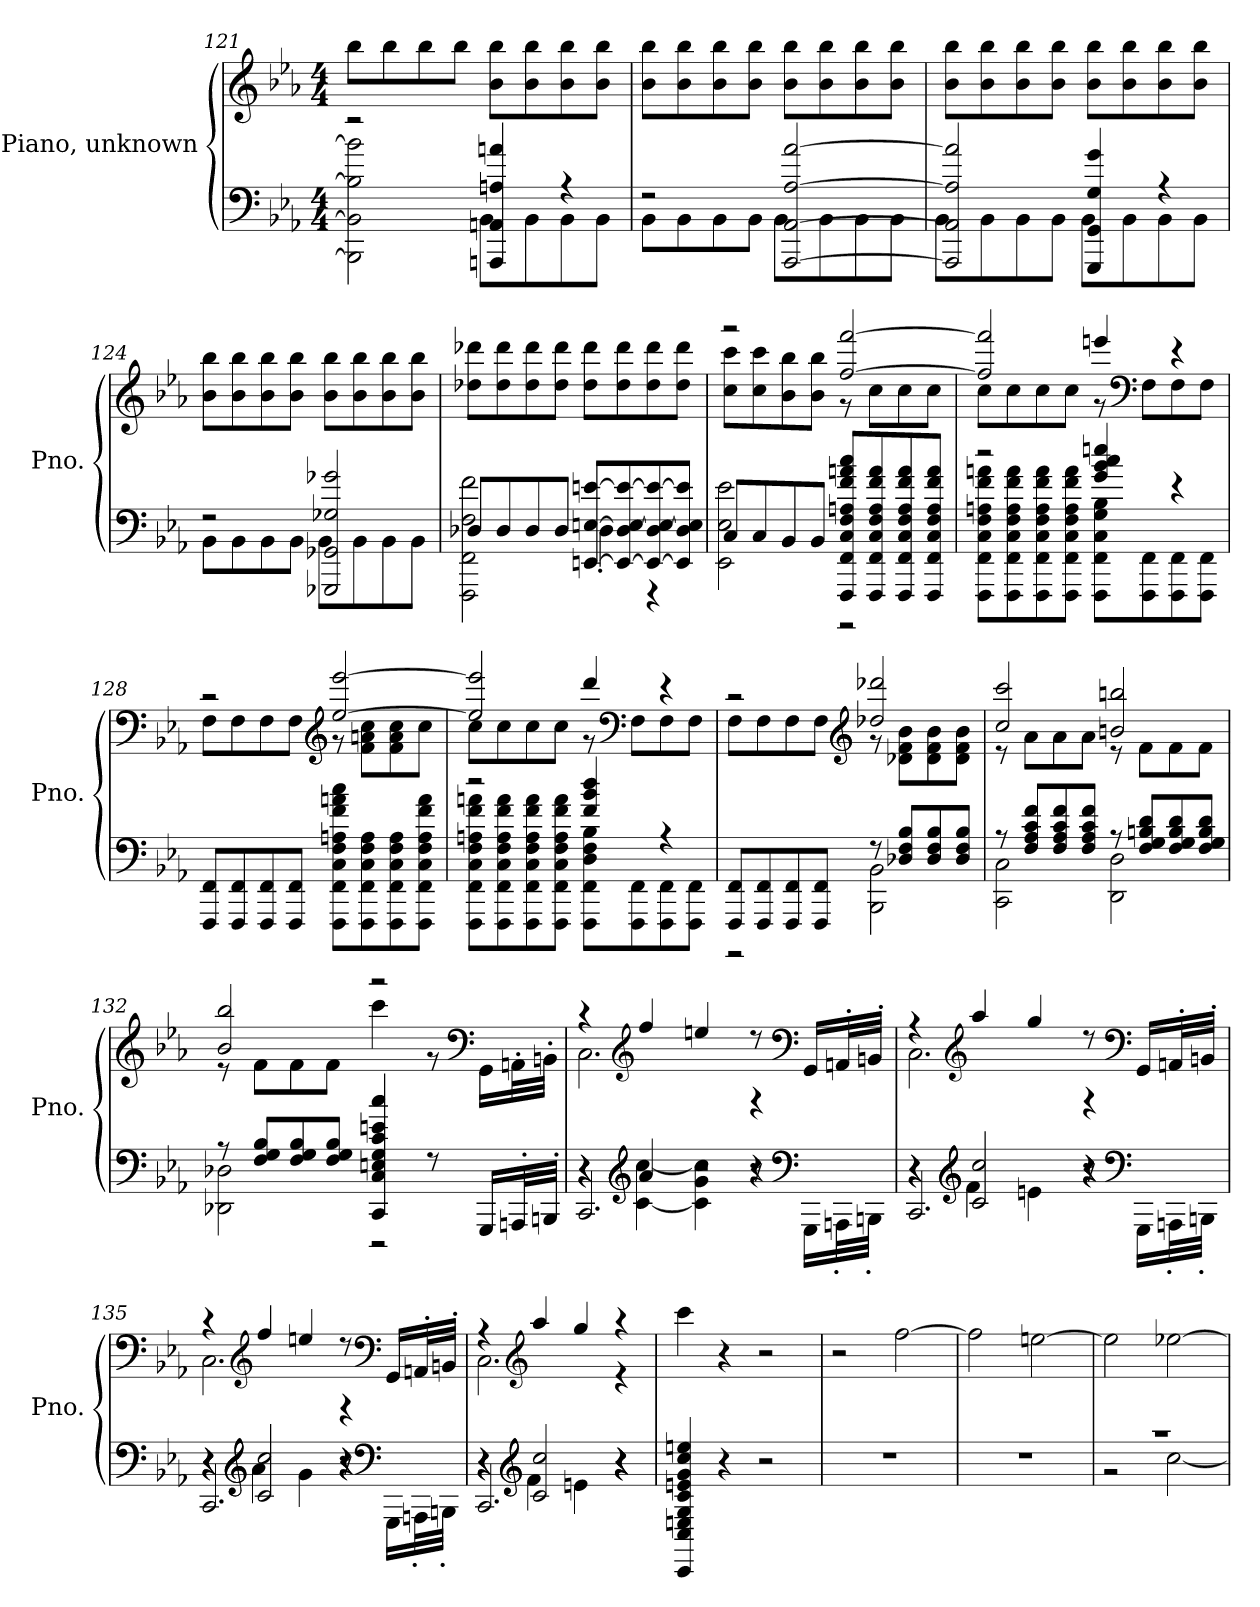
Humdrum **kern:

**kern	**kern
*part1	*part1
*staff2	*staff1
*I"Piano, unknown	*
*I'Pno.	*
*clefF4	*clefG2
*k[b-e-a-]	*k[b-e-a-]
*M4/4	*M4/4
=121	=121
*^	*
2r	2BBB-\] 2BB-\] 2B-\] 2b-\]	8bb-\L
.	.	8bb-\
.	.	8bb-\
.	.	8bb-\J
4AAAn/ 4AAn/ 4An/ 4an/	8BB-\L	8b-\ 8bb-\L
.	8BB-\	8b-\ 8bb-\
4r	8BB-\	8b-\ 8bb-\
.	8BB-\J	8b-\ 8bb-\J
=122	=122	=122
2r	8BB-\L	8b-\ 8bb-\L
.	8BB-\	8b-\ 8bb-\
.	8BB-\	8b-\ 8bb-\
.	8BB-\J	8b-\ 8bb-\J
[2AAA-/ [2AA-/ [2A-/ [2a-/	8BB-\L	8b-\ 8bb-\L
.	8BB-\	8b-\ 8bb-\
.	8BB-\	8b-\ 8bb-\
.	8BB-\J	8b-\ 8bb-\J
!!LO:LB:g=z
=123	=123	=123
2AAA-/] 2AA-/] 2A-/] 2a-/]	8BB-\L	8b-\ 8bb-\L
.	8BB-\	8b-\ 8bb-\
.	8BB-\	8b-\ 8bb-\
.	8BB-\J	8b-\ 8bb-\J
4GGG/ 4GG/ 4G/ 4g/	8BB-\L	8b-\ 8bb-\L
.	8BB-\	8b-\ 8bb-\
4r	8BB-\	8b-\ 8bb-\
.	8BB-\J	8b-\ 8bb-\J
=124	=124	=124
2r	8BB-\L	8b-\ 8bb-\L
.	8BB-\	8b-\ 8bb-\
.	8BB-\	8b-\ 8bb-\
.	8BB-\J	8b-\ 8bb-\J
2GGG-X/ 2GG-X/ 2G-X/ 2g-X/	8BB-\L	8b-\ 8bb-\L
.	8BB-\	8b-\ 8bb-\
.	8BB-\	8b-\ 8bb-\
.	8BB-\J	8b-\ 8bb-\J
=125	=125	=125
8D-X/L	2FFF\ 2FF\ 2F\ 2f\	8dd-X\ 8ddd-X\L
8D-/	.	8dd-\ 8ddd-\
8D-/	.	8dd-\ 8ddd-\
8D-/J	.	8dd-\ 8ddd-\J
[8EEn/ [8En/ [8en/L	4D-'\	8dd-\ 8ddd-\L
8EE/_ 8D-/ 8E/_ 8e/_	.	8dd-\ 8ddd-\
8EE/_ 8D-/ 8E/_ 8e/_	4r	8dd-\ 8ddd-\
8EE/] 8D-/ 8E/] 8e/]J	.	8dd-\ 8ddd-\J
!!LO:LB:g=z
=126	=126	=126
*	*	*^
8C/L	2EE-\ 2E-\ 2e-\	2r	8cc\ 8ccc\L
8C/	.	.	8cc\ 8ccc\
8BB-/	.	.	8b-\ 8bb-\
8BB-/J	.	.	8b-\ 8bb-\J
8FFF/ 8FF/ 8C/ 8F/ 8An/ 8f/ 8an/ 8cc/L	2r	[2ff/ [2fff/	8r
8FFF/ 8FF/ 8C/ 8F/ 8A/ 8f/ 8a/	.	.	8cc\L
8FFF/ 8FF/ 8C/ 8F/ 8A/ 8f/ 8a/	.	.	8cc\
8FFF/ 8FF/ 8C/ 8F/ 8A/ 8f/ 8a/J	.	.	8cc\J
=127	=127	=127	=127
2r	8FFF\ 8FF\ 8C\ 8F\ 8An\ 8f\ 8an\L	2ff/] 2fff/]	8cc\L
.	8FFF\ 8FF\ 8C\ 8F\ 8A\ 8f\ 8a\	.	8cc\
.	8FFF\ 8FF\ 8C\ 8F\ 8A\ 8f\ 8a\	.	8cc\
.	8FFF\ 8FF\ 8C\ 8F\ 8A\ 8f\ 8a\J	.	8cc\J
4g/ 4b-/ 4cc/ 4een/	8FFF\ 8FF\ 8C\ 8G\ 8B-\L	4eeen/	8r
*	*	*clefF4	*
.	8FFF\ 8FF\	.	8F\L
4r	8FFF\ 8FF\	4r	8F\
.	8FFF\ 8FF\J	.	8F\J
*v	*v	*	*
=128	=128	=128
8FFF/ 8FF/L	2r	8F\L
8FFF/ 8FF/	.	8F\
8FFF/ 8FF/	.	8F\
8FFF/ 8FF/J	.	8F\J
*	*clefG2	*
8FFF\ 8FF\ 8C\ 8F\ 8An\ 8f\ 8an\ 8cc\L	[2ee-/ [2eee-/	8r
8FFF\ 8FF\ 8C\ 8F\ 8A\	.	8f\ 8an\ 8cc\L
8FFF\ 8FF\ 8C\ 8F\ 8A\	.	8f\ 8a\ 8cc\
8FFF\ 8FF\ 8C\ 8F\ 8A\ 8f\ 8a\J	.	8cc\J
!!LO:PB:g=z	!!
=129	=129	=129
*^	*	*
2r	8FFF\ 8FF\ 8C\ 8F\ 8An\ 8f\ 8an\L	2ee-/] 2eee-/]	8cc\L
.	8FFF\ 8FF\ 8C\ 8F\ 8A\ 8f\ 8a\	.	8cc\
.	8FFF\ 8FF\ 8C\ 8F\ 8A\ 8f\ 8a\	.	8cc\
.	8FFF\ 8FF\ 8C\ 8F\ 8A\ 8f\ 8a\J	.	8cc\J
4f/ 4b-/ 4dd/	8FFF\ 8FF\ 8D\ 8F\ 8B-\L	4ddd/	8r
*	*	*clefF4	*
.	8FFF\ 8FF\	.	8F\L
4r	8FFF\ 8FF\	4r	8F\
.	8FFF\ 8FF\J	.	8F\J
=130	=130	=130	=130
8FFF/ 8FF/L	2r	2r	8F\L
8FFF/ 8FF/	.	.	8F\
8FFF/ 8FF/	.	.	8F\
8FFF/ 8FF/J	.	.	8F\J
*	*	*clefG2	*
8r	2BBB-\ 2BB-\	2dd-X/ 2ddd-X/	8r
8D-X/ 8F/ 8B-/L	.	.	8d-X\ 8f\ 8b-\L
8D-/ 8F/ 8B-/	.	.	8d-\ 8f\ 8b-\
8D-/ 8F/ 8B-/J	.	.	8d-\ 8f\ 8b-\J
=131	=131	=131	=131
8r	2CC\ 2C\	2cc/ 2ccc/	8r
8F/ 8A-/ 8c/ 8f/L	.	.	8a-\L
8F/ 8A-/ 8c/ 8f/	.	.	8a-\
8F/ 8A-/ 8c/ 8f/J	.	.	8a-\J
8r	2DD\ 2D\	2bn/ 2bbn/	8r
8F/ 8G/ 8Bn/ 8d/L	.	.	8f\L
8F/ 8G/ 8B/ 8d/	.	.	8f\
8F/ 8G/ 8B/ 8d/J	.	.	8f\J
!!LO:LB:g=z	!!
=132	=132	=132	=132
8r	2DD-X\ 2D-X\	2b-/ 2bb-/	8r
8F/ 8G/ 8B-/L	.	.	8f\L
8F/ 8G/ 8B-/	.	.	8f\
8F/ 8G/ 8B-/J	.	.	8f\J
4CC/ 4C/ 4En/ 4G/ 4c/ 4en/ 4cc/	2r	2r	4ccc\
8r	.	.	8r
*	*	*clefF4	*
16GGG/LL	.	.	16GG\LL
32AAAn'/L	.	.	32AAn'\L
32BBBn'/JJJ	.	.	32BBn'\JJJ
=133	=133	=133	=133
*	*^	*	*
4r	4r	2.CC/	4r	2.C\
*clefG2	*	*	*clefG2	*
4a-/	[4c\ [4cc\	.	4ff/	.
2r	4c\] 4g\ 4cc\]	.	4een/	.
.	8r	4r	8r	4r
*clefF4	*	*	*clefF4	*
.	16GGG\LL	.	16GG/LL	.
.	32AAAn'\L	.	32AAn'/L	.
.	32BBBn'\JJJ	.	32BBn'/JJJ	.
=134	=134	=134	=134	=134
4r	4r	2.CC/	4r	2.C\
*clefG2	*	*	*clefG2	*
2c/ 2cc/	4f\	.	4aa-/	.
.	4en\	.	4gg/	.
4r	8r	4r	8r	4r
*clefF4	*	*	*clefF4	*
.	16GGG\LL	.	16GG/LL	.
.	32AAAn'\L	.	32AAn'/L	.
.	32BBBn'\JJJ	.	32BBn'/JJJ	.
!!LO:LB:g=z	!!
=135	=135	=135	=135	=135
4r	4r	2.CC/	4r	2.C\
*clefG2	*	*	*clefG2	*
2c/ 2cc/	4a-\	.	4ff/	.
.	4g\	.	4een/	.
4r	8r	4r	8r	4r
*clefF4	*	*	*clefF4	*
.	16GGG\LL	.	16GG/LL	.
.	32AAAn'\L	.	32AAn'/L	.
.	32BBBn'\JJJ	.	32BBn'/JJJ	.
=136	=136	=136	=136	=136
4r	4r	2.CC/	4r	2.C\
*clefG2	*	*	*clefG2	*
2c/ 2cc/	4f\	.	4aa-/	.
.	4en\	.	4gg/	.
4r	4r	4r	4r	4r
*v	*v	*v	*	*
*	*v	*v
=137	=137
4CC/ 4C/ 4En/ 4G/ 4c/ 4en/ 4g/ 4cc/ 4een/	4ccc\
4r	4r
2r	2r
=138	=138
1r	2r
.	[2ff\
=139	=139
1r	2ff\]
.	[2een\
=140	=140
*^	*
1r	2r	2ee\]
.	[2cc\	[2ee-X\
*v	*v	*
=	=
*-	*-
